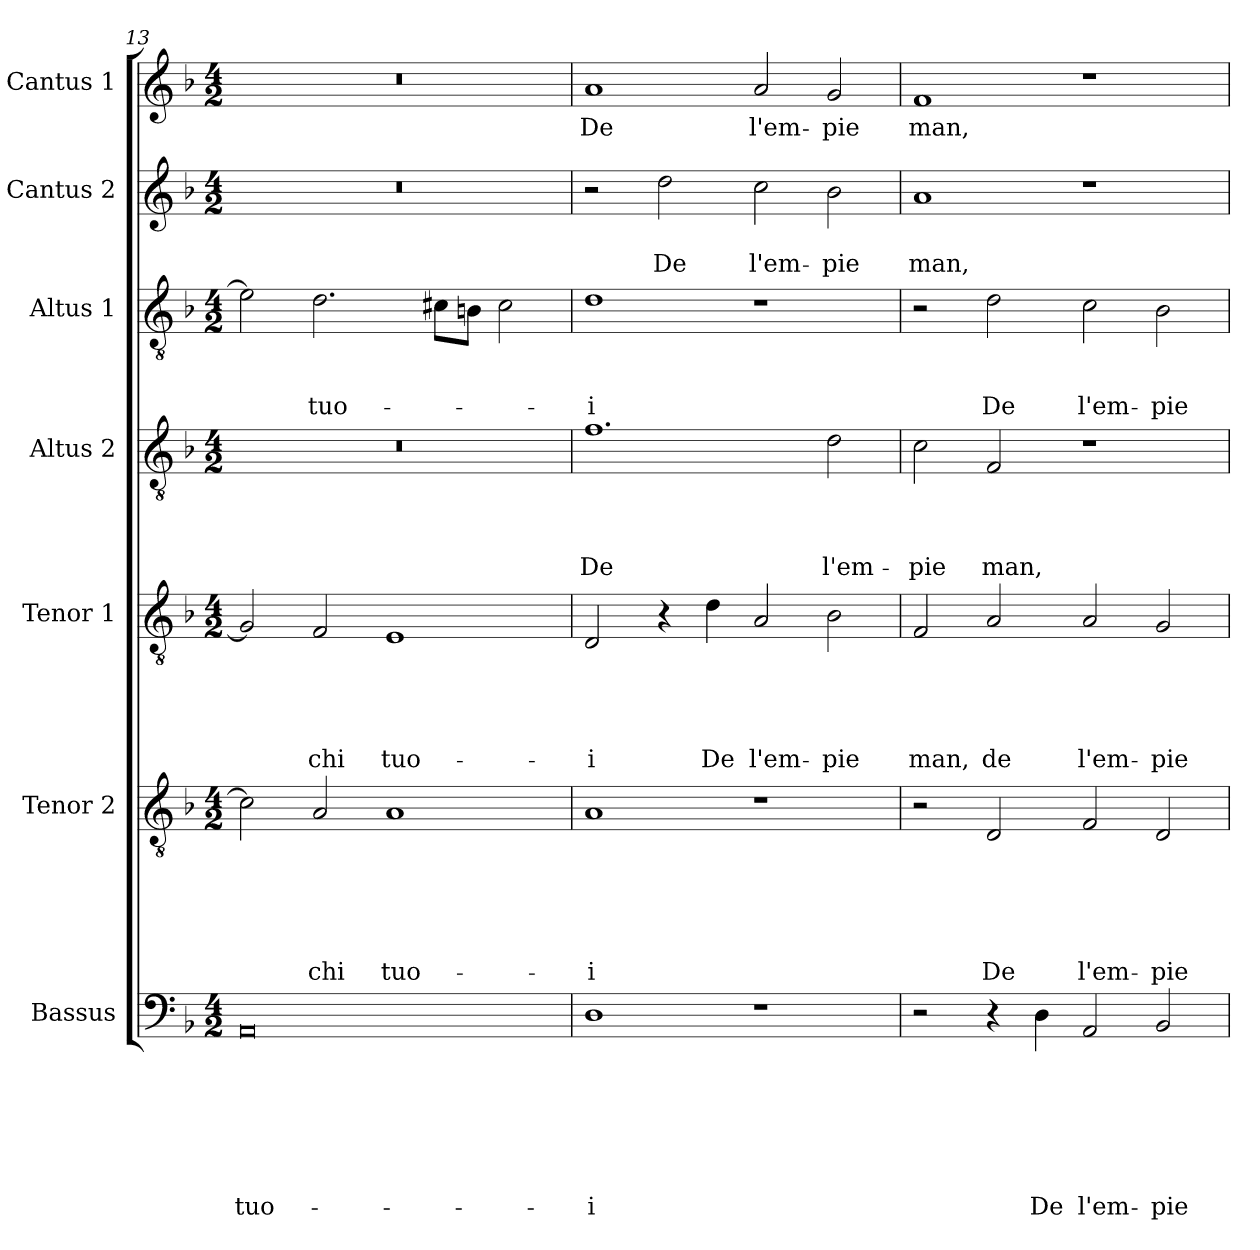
**kern	**text	**text	**text	**text	**text	**text	**text	**kern	**text	**text	**text	**text	**text	**text	**kern	**text	**text	**text	**text	**text	**kern	**text	**text	**text	**text	**kern	**text	**text	**text	**kern	**text	**text	**kern	**text
*part7	*part7	*part7	*part7	*part7	*part7	*part7	*part7	*part6	*part6	*part6	*part6	*part6	*part6	*part6	*part5	*part5	*part5	*part5	*part5	*part5	*part4	*part4	*part4	*part4	*part4	*part3	*part3	*part3	*part3	*part2	*part2	*part2	*part1	*part1
*staff7	*staff7	*staff7	*staff7	*staff7	*staff7	*staff7	*staff7	*staff6	*staff6	*staff6	*staff6	*staff6	*staff6	*staff6	*staff5	*staff5	*staff5	*staff5	*staff5	*staff5	*staff4	*staff4	*staff4	*staff4	*staff4	*staff3	*staff3	*staff3	*staff3	*staff2	*staff2	*staff2	*staff1	*staff1
*I"Bassus	*	*	*	*	*	*	*	*I"Tenor 2	*	*	*	*	*	*	*I"Tenor 1	*	*	*	*	*	*I"Altus 2	*	*	*	*	*I"Altus 1	*	*	*	*I"Cantus 2	*	*	*I"Cantus 1	*
!!LO:LB:g=z
*clefF4	*	*	*	*	*	*	*	*clefGv2	*	*	*	*	*	*	*clefGv2	*	*	*	*	*	*clefGv2	*	*	*	*	*clefGv2	*	*	*	*clefG2	*	*	*clefG2	*
*k[b-]	*	*	*	*	*	*	*	*k[b-]	*	*	*	*	*	*	*k[b-]	*	*	*	*	*	*k[b-]	*	*	*	*	*k[b-]	*	*	*	*k[b-]	*	*	*k[b-]	*
*d:	*	*	*	*	*	*	*	*d:	*	*	*	*	*	*	*d:	*	*	*	*	*	*d:	*	*	*	*	*d:	*	*	*	*d:	*	*	*d:	*
*M4/2	*	*	*	*	*	*	*	*M4/2	*	*	*	*	*	*	*M4/2	*	*	*	*	*	*M4/2	*	*	*	*	*M4/2	*	*	*	*M4/2	*	*	*M4/2	*
=13	=13	=13	=13	=13	=13	=13	=13	=13	=13	=13	=13	=13	=13	=13	=13	=13	=13	=13	=13	=13	=13	=13	=13	=13	=13	=13	=13	=13	=13	=13	=13	=13	=13	=13
!	!	!	!	!	!	!	!LO:LY:b	!	!	!	!	!	!	!	!	!	!	!	!	!	!	!	!	!	!	!	!	!	!	!	!	!	!	!
0AA	.	.	.	.	.	.	tuo-	2c\]	.	.	.	.	.	.	2G/]	.	.	.	.	.	0r	.	.	.	.	2e\]	.	.	.	0r	.	.	0r	.
!	!	!	!	!	!	!	!	!	!	!	!	!	!	!LO:LY:b	!	!	!	!	!	!LO:LY:b	!	!	!	!	!	!	!	!	!LO:LY:b	!	!	!	!	!
.	.	.	.	.	.	.	.	2A/	.	.	.	.	.	-chi	2F/	.	.	.	.	-chi	.	.	.	.	.	2.d\	.	.	tuo-	.	.	.	.	.
!	!	!	!	!	!	!	!	!	!	!	!	!	!	!LO:LY:b	!	!	!	!	!	!LO:LY:b	!	!	!	!	!	!	!	!	!	!	!	!	!	!
.	.	.	.	.	.	.	.	1A	.	.	.	.	.	tuo-	1E	.	.	.	.	tuo-	.	.	.	.	.	.	.	.	.	.	.	.	.	.
.	.	.	.	.	.	.	.	.	.	.	.	.	.	.	.	.	.	.	.	.	.	.	.	.	.	8c#X\L	.	.	.	.	.	.	.	.
.	.	.	.	.	.	.	.	.	.	.	.	.	.	.	.	.	.	.	.	.	.	.	.	.	.	8Bn\J	.	.	.	.	.	.	.	.
.	.	.	.	.	.	.	.	.	.	.	.	.	.	.	.	.	.	.	.	.	.	.	.	.	.	2c#\	.	.	.	.	.	.	.	.
=14	=14	=14	=14	=14	=14	=14	=14	=14	=14	=14	=14	=14	=14	=14	=14	=14	=14	=14	=14	=14	=14	=14	=14	=14	=14	=14	=14	=14	=14	=14	=14	=14	=14	=14
!	!	!	!	!	!	!	!LO:LY:b	!	!	!	!	!	!	!LO:LY:b	!	!	!	!	!	!LO:LY:b	!	!	!	!	!LO:LY:b	!	!	!	!LO:LY:b	!	!	!	!	!LO:LY:b
1D	.	.	.	.	.	.	-i	1A	.	.	.	.	.	-i	2D/	.	.	.	.	-i	1.f	.	.	.	De	1d	.	.	-i	2r	.	.	1a	De
!	!	!	!	!	!	!	!	!	!	!	!	!	!	!	!	!	!	!	!	!	!	!	!	!	!	!	!	!	!	!	!	!LO:LY:b	!	!
.	.	.	.	.	.	.	.	.	.	.	.	.	.	.	4r	.	.	.	.	.	.	.	.	.	.	.	.	.	.	2dd\	.	De	.	.
!	!	!	!	!	!	!	!	!	!	!	!	!	!	!	!	!	!	!	!	!LO:LY:b	!	!	!	!	!	!	!	!	!	!	!	!	!	!
.	.	.	.	.	.	.	.	.	.	.	.	.	.	.	4d\	.	.	.	.	De	.	.	.	.	.	.	.	.	.	.	.	.	.	.
!	!	!	!	!	!	!	!	!	!	!	!	!	!	!	!	!	!	!	!	!LO:LY:b	!	!	!	!	!	!	!	!	!	!	!	!LO:LY:b	!	!LO:LY:b
1r	.	.	.	.	.	.	.	1r	.	.	.	.	.	.	2A/	.	.	.	.	l'em-	.	.	.	.	.	1r	.	.	.	2cc\	.	l'em-	2a/	l'em-
!	!	!	!	!	!	!	!	!	!	!	!	!	!	!	!	!	!	!	!	!LO:LY:b	!	!	!	!	!LO:LY:b	!	!	!	!	!	!	!LO:LY:b	!	!LO:LY:b
.	.	.	.	.	.	.	.	.	.	.	.	.	.	.	2B-\	.	.	.	.	-pie	2d\	.	.	.	l'em-	.	.	.	.	2b-\	.	-pie	2g/	-pie
=15	=15	=15	=15	=15	=15	=15	=15	=15	=15	=15	=15	=15	=15	=15	=15	=15	=15	=15	=15	=15	=15	=15	=15	=15	=15	=15	=15	=15	=15	=15	=15	=15	=15	=15
!	!	!	!	!	!	!	!	!	!	!	!	!	!	!	!	!	!	!	!	!LO:LY:b	!	!	!	!	!LO:LY:b	!	!	!	!	!	!	!LO:LY:b	!	!LO:LY:b
2r	.	.	.	.	.	.	.	2r	.	.	.	.	.	.	2F/	.	.	.	.	man,	2c\	.	.	.	-pie	2r	.	.	.	1a	.	man,	1f	man,
!	!	!	!	!	!	!	!	!	!	!	!	!	!	!LO:LY:b	!	!	!	!	!	!LO:LY:b	!	!	!	!	!LO:LY:b	!	!	!	!LO:LY:b	!	!	!	!	!
4r	.	.	.	.	.	.	.	2D/	.	.	.	.	.	De	2A/	.	.	.	.	de	2F/	.	.	.	man,	2d\	.	.	De	.	.	.	.	.
!	!	!	!	!	!	!	!LO:LY:b	!	!	!	!	!	!	!	!	!	!	!	!	!	!	!	!	!	!	!	!	!	!	!	!	!	!	!
4D\	.	.	.	.	.	.	De	.	.	.	.	.	.	.	.	.	.	.	.	.	.	.	.	.	.	.	.	.	.	.	.	.	.	.
!	!	!	!	!	!	!	!LO:LY:b	!	!	!	!	!	!	!LO:LY:b	!	!	!	!	!	!LO:LY:b	!	!	!	!	!	!	!	!	!LO:LY:b	!	!	!	!	!
2AA/	.	.	.	.	.	.	l'em-	2F/	.	.	.	.	.	l'em-	2A/	.	.	.	.	l'em-	1r	.	.	.	.	2c\	.	.	l'em-	1r	.	.	1r	.
!	!	!	!	!	!	!	!LO:LY:b	!	!	!	!	!	!	!LO:LY:b	!	!	!	!	!	!LO:LY:b	!	!	!	!	!	!	!	!	!LO:LY:b	!	!	!	!	!
2BB-/	.	.	.	.	.	.	-pie	2D/	.	.	.	.	.	-pie	2G/	.	.	.	.	-pie	.	.	.	.	.	2B-\	.	.	-pie	.	.	.	.	.
=	=	=	=	=	=	=	=	=	=	=	=	=	=	=	=	=	=	=	=	=	=	=	=	=	=	=	=	=	=	=	=	=	=	=
*-	*-	*-	*-	*-	*-	*-	*-	*-	*-	*-	*-	*-	*-	*-	*-	*-	*-	*-	*-	*-	*-	*-	*-	*-	*-	*-	*-	*-	*-	*-	*-	*-	*-	*-
